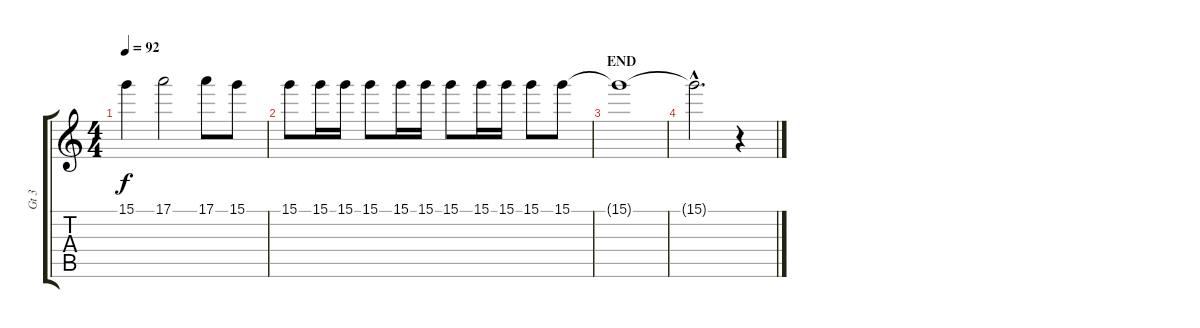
\track ("Gt 3" "Gt 3") {instrument distortionguitar}
\staff {score tabs}
\tuning (E4 B3 G3 D3 A2 E2) {hide}
\ts (4 4)
\tempo 92
\clef g2
\ks c
15.1.4{dy f} 17.1.2 17.1.8 15.1.8 |
15.1.8 15.1.16 15.1.16 15.1.8 15.1.16 15.1.16 15.1.8 15.1.16 15.1.16 15.1.8 15.1.8{volume 0} |
\section ("" "END")
15.1{t}.1 |
15.1{hac t}.2{d} r.4
